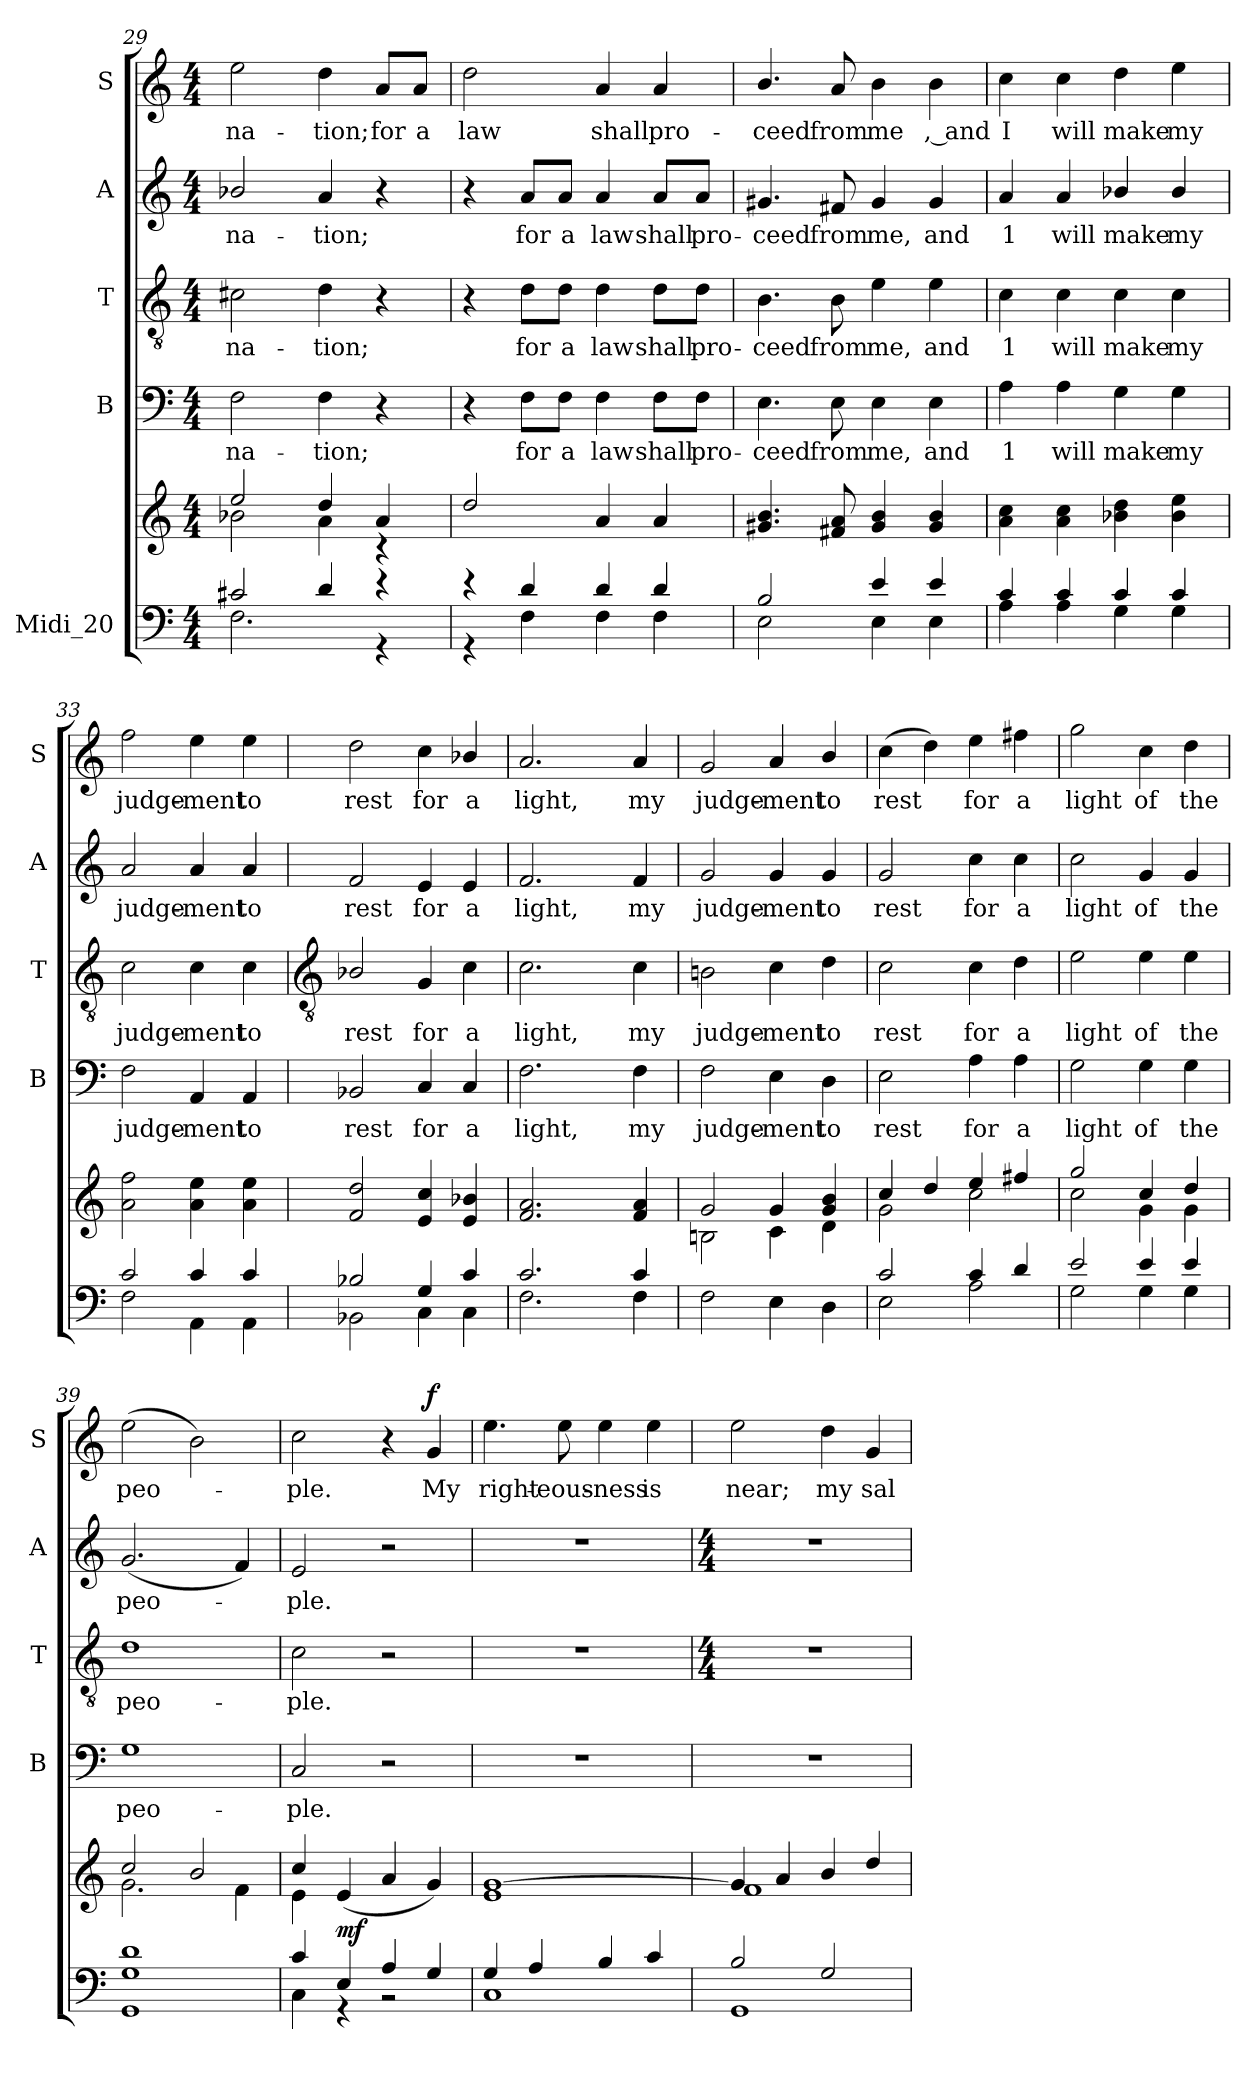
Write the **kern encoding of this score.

**kern	**kern	**dynam	**kern	**text	**kern	**text	**kern	**text	**kern	**text	**dynam
*part5	*part5	*part5	*part4	*part4	*part3	*part3	*part2	*part2	*part1	*part1	*part1
*staff6	*staff5	*staff5/6	*staff4	*staff4	*staff3	*staff3	*staff2	*staff2	*staff1	*staff1	*staff1
*I"Midi_20	*	*	*I"B	*	*I"T	*	*I"A	*	*I"S	*	*
*	*	*	*I'B	*	*I'T	*	*I'A	*	*I'S	*	*
*clefF4	*clefG2	*	*clefF4	*	*clefGv2	*	*clefG2	*	*clefG2	*	*
*k[]	*k[]	*	*k[]	*	*k[]	*	*k[]	*	*k[]	*	*
*C:	*C:	*	*C:	*	*C:	*	*C:	*	*C:	*	*
*M4/4	*M4/4	*	*M4/4	*	*M4/4	*	*M4/4	*	*M4/4	*	*
=29	=29	=29	=29	=29	=29	=29	=29	=29	=29	=29	=29
*^	*^	*	*	*	*	*	*	*	*	*	*
!	!	!	!	!	!	!LO:LY:b	!	!LO:LY:b	!	!LO:LY:b	!	!LO:LY:b	!
2c#X/	2.F\	2ee/	2b-X\	.	2F	na-	2c#X	na-	2b-X/	na-	2ee	na-	.
!	!	!	!	!	!	!LO:LY:b	!	!LO:LY:b	!	!LO:LY:b	!	!LO:LY:b	!
4d/	.	4dd/	4a\	.	4F	-tion;	4d	-tion;	4a	-tion;	4dd	-tion;	.
!	!	!	!	!	!	!	!	!	!	!	!	!LO:LY:b	!
4r	4r	4a/	4r	.	4r	.	4r	.	4r	.	8a/L	for	.
!	!	!	!	!	!	!	!	!	!	!	!	!LO:LY:b	!
.	.	.	.	.	.	.	.	.	.	.	8a/J	a	.
=30	=30	=30	=30	=30	=30	=30	=30	=30	=30	=30	=30	=30	=30
!	!	!	!	!	!	!	!	!	!	!	!	!LO:LY:b	!
4r	4r	2dd/	2ryy	.	4r	.	4r	.	4r	.	2dd	law	.
!	!	!	!	!	!	!LO:LY:b	!	!LO:LY:b	!	!LO:LY:b	!	!	!
4d/	4F\	.	.	.	8F\L	for	8d\L	for	8a/L	for	.	.	.
!	!	!	!	!	!	!LO:LY:b	!	!LO:LY:b	!	!LO:LY:b	!	!	!
.	.	.	.	.	8F\J	a	8d\J	a	8a/J	a	.	.	.
!	!	!	!	!	!	!LO:LY:b	!	!LO:LY:b	!	!LO:LY:b	!	!LO:LY:b	!
4d/	4F\	4a/	2ryy	.	4F	law	4d	law	4a	law	4a	shall	.
!	!	!	!	!	!	!LO:LY:b	!	!LO:LY:b	!	!LO:LY:b	!	!LO:LY:b	!
4d/	4F\	4a/	.	.	8F\L	shall	8d\L	shall	8a/L	shall	4a	pro-	.
!	!	!	!	!	!	!LO:LY:b	!	!LO:LY:b	!	!LO:LY:b	!	!	!
.	.	.	.	.	8F\J	pro-	8d\J	pro-	8a/J	pro-	.	.	.
=31	=31	=31	=31	=31	=31	=31	=31	=31	=31	=31	=31	=31	=31
!	!	!	!	!	!	!LO:LY:b	!	!LO:LY:b	!	!LO:LY:b	!	!LO:LY:b	!
2B/	2E\	4.g#X/ 4.b/	2ryy	.	4.E	-ceed	4.B	-ceed	4.g#X	-ceed	4.b/	-ceed	.
!	!	!	!	!	!	!LO:LY:b	!	!LO:LY:b	!	!LO:LY:b	!	!LO:LY:b	!
.	.	8f#X/ 8a/	.	.	8E	from	8B	from	8f#X	from	8a	from	.
!	!	!	!	!	!	!LO:LY:b	!	!LO:LY:b	!	!LO:LY:b	!	!LO:LY:b	!
4e/	4E\	4g#/ 4b/	2ryy	.	4E	me,	4e	me,	4g#	me,	4b	me	.
!	!	!	!	!	!	!LO:LY:b	!	!LO:LY:b	!	!LO:LY:b	!	!LO:LY:b	!
4e/	4E\	4g#/ 4b/	.	.	4E	and	4e	and	4g#	and	4b	, and	.
=32	=32	=32	=32	=32	=32	=32	=32	=32	=32	=32	=32	=32	=32
!	!	!	!	!	!	!LO:LY:b	!	!LO:LY:b	!	!LO:LY:b	!	!LO:LY:b	!
4c/	4A\	4a\ 4cc\	2ryy	.	4A	1	4c	1	4a	1	4cc	I	.
!	!	!	!	!	!	!LO:LY:b	!	!LO:LY:b	!	!LO:LY:b	!	!LO:LY:b	!
4c/	4A\	4a\ 4cc\	.	.	4A	will	4c	will	4a	will	4cc	will	.
!	!	!	!	!	!	!LO:LY:b	!	!LO:LY:b	!	!LO:LY:b	!	!LO:LY:b	!
4c/	4G\	4b-X\ 4dd\	2ryy	.	4G	make	4c	make	4b-X/	make	4dd	make	.
!	!	!	!	!	!	!LO:LY:b	!	!LO:LY:b	!	!LO:LY:b	!	!LO:LY:b	!
4c/	4G\	4b-\ 4ee\	.	.	4G	my	4c	my	4b-/	my	4ee	my	.
=33	=33	=33	=33	=33	=33	=33	=33	=33	=33	=33	=33	=33	=33
!	!	!	!	!	!	!LO:LY:b	!	!LO:LY:b	!	!LO:LY:b	!	!LO:LY:b	!
2c/	2F\	2a\ 2ff\	2ryy	.	2F	judge-	2c	judge-	2a	judge-	2ff	judge-	.
!	!	!	!	!	!	!LO:LY:b	!	!LO:LY:b	!	!LO:LY:b	!	!LO:LY:b	!
4c/	4AA\	4a\ 4ee\	2ryy	.	4AA	-ment	4c	-ment	4a	-ment	4ee	-ment	.
!	!	!	!	!	!	!LO:LY:b	!	!LO:LY:b	!	!LO:LY:b	!	!LO:LY:b	!
4c/	4AA\	4a\ 4ee\	.	.	4AA	to	4c	to	4a	to	4ee	to	.
!!LO:LB:g=z
=34	=34	=34	=34	=34	=34	=34	=34	=34	=34	=34	=34	=34	=34
*	*	*	*	*	*	*	*clefGv2	*	*	*	*	*	*
!	!	!	!	!	!	!LO:LY:b	!	!LO:LY:b	!	!LO:LY:b	!	!LO:LY:b	!
2B-X/	2BB-X\	2f/ 2dd/	2ryy	.	2BB-X	rest	2B-X/	rest	2f	rest	2dd	rest	.
!	!	!	!	!	!	!LO:LY:b	!	!LO:LY:b	!	!LO:LY:b	!	!LO:LY:b	!
4G/	4C\	4e/ 4cc/	2ryy	.	4C	for	4G	for	4e	for	4cc	for	.
!	!	!	!	!	!	!LO:LY:b	!	!LO:LY:b	!	!LO:LY:b	!	!LO:LY:b	!
4c/	4C\	4e/ 4b-X/	.	.	4C	a	4c	a	4e	a	4b-X/	a	.
=35	=35	=35	=35	=35	=35	=35	=35	=35	=35	=35	=35	=35	=35
!	!	!	!	!	!	!LO:LY:b	!	!LO:LY:b	!	!LO:LY:b	!	!LO:LY:b	!
2.c/	2.F\	2.f/ 2.a/	2ryy	.	2.F	light,	2.c	light,	2.f	light,	2.a	light,	.
.	.	.	2ryy	.	.	.	.	.	.	.	.	.	.
!	!	!	!	!	!	!LO:LY:b	!	!LO:LY:b	!	!LO:LY:b	!	!LO:LY:b	!
4c/	4F\	4f/ 4a/	.	.	4F	my	4c	my	4f	my	4a	my	.
=36	=36	=36	=36	=36	=36	=36	=36	=36	=36	=36	=36	=36	=36
!	!	!	!	!	!	!LO:LY:b	!	!LO:LY:b	!	!LO:LY:b	!	!LO:LY:b	!
2F\	2ryy	2g/	2Bn\	.	2F	judge-	2Bn	judge-	2g	judge-	2g	judge-	.
!	!	!	!	!	!	!LO:LY:b	!	!LO:LY:b	!	!LO:LY:b	!	!LO:LY:b	!
4E\	2ryy	4g/	4c\	.	4E	-ment	4c	-ment	4g	-ment	4a	-ment	.
!	!	!	!	!	!	!LO:LY:b	!	!LO:LY:b	!	!LO:LY:b	!	!LO:LY:b	!
4D\	.	4g/ 4b/	4d\	.	4D	to	4d	to	4g	to	4b/	to	.
=37	=37	=37	=37	=37	=37	=37	=37	=37	=37	=37	=37	=37	=37
!	!	!	!	!	!	!LO:LY:b	!	!LO:LY:b	!	!LO:LY:b	!	!LO:LY:b	!
2c/	2E\	4cc/	2g\	.	2E	rest	2c	rest	2g	rest	(>4cc	rest	.
.	.	4dd/	.	.	.	.	.	.	.	.	4dd)	.	.
!	!	!	!	!	!	!LO:LY:b	!	!LO:LY:b	!	!LO:LY:b	!	!LO:LY:b	!
4c/	2A\	4ee/	2cc\	.	4A	for	4c	for	4cc	for	4ee	for	.
!	!	!	!	!	!	!LO:LY:b	!	!LO:LY:b	!	!LO:LY:b	!	!LO:LY:b	!
4d/	.	4ff#X/	.	.	4A	a	4d	a	4cc	a	4ff#X	a	.
=38	=38	=38	=38	=38	=38	=38	=38	=38	=38	=38	=38	=38	=38
!	!	!	!	!	!	!LO:LY:b	!	!LO:LY:b	!	!LO:LY:b	!	!LO:LY:b	!
2e/	2G\	2gg/	2cc\	.	2G	light	2e	light	2cc	light	2gg	light	.
!	!	!	!	!	!	!LO:LY:b	!	!LO:LY:b	!	!LO:LY:b	!	!LO:LY:b	!
4e/	4G\	4cc/	4g\	.	4G	of	4e	of	4g	of	4cc	of	.
!	!	!	!	!	!	!LO:LY:b	!	!LO:LY:b	!	!LO:LY:b	!	!LO:LY:b	!
4e/	4G\	4dd/	4g\	.	4G	the	4e	the	4g	the	4dd	the	.
=39	=39	=39	=39	=39	=39	=39	=39	=39	=39	=39	=39	=39	=39
!	!	!	!	!	!	!LO:LY:b	!	!LO:LY:b	!	!LO:LY:b	!	!LO:LY:b	!
1G/ 1d/	1GG\	2cc/	2.g\	.	1G	peo-	1d	peo-	(<2.g	peo-	(>2ee	peo-	.
.	.	2b/	.	.	.	.	.	.	.	.	2b)	.	.
.	.	.	4f\	.	.	.	.	.	4f)	.	.	.	.
=40	=40	=40	=40	=40	=40	=40	=40	=40	=40	=40	=40	=40	=40
!	!	!	!	!	!	!LO:LY:b	!	!LO:LY:b	!	!LO:LY:b	!	!LO:LY:b	!
4c/	4C\	4cc/	4e\	.	2C	-ple.	2c	-ple.	2e	ple.	2cc	ple.	.
!	!	!	!	!LO:DY:b	!	!	!	!	!	!	!	!	!
4E/	4r	(>4e/	4ryy	mf	.	.	.	.	.	.	.	.	.
4A/	2r	4a/	2ryy	.	2r	.	2r	.	2r	.	4r	.	.
!	!	!	!	!	!	!	!	!	!	!	!	!LO:LY:b	!LO:DY:b
4G/	.	4g/)	.	.	.	.	.	.	.	.	4g	My	f
=41	=41	=41	=41	=41	=41	=41	=41	=41	=41	=41	=41	=41	=41
!	!	!	!	!	!	!	!	!	!	!	!	!LO:LY:b	!
4G/	1C\	[1g/	1e\	.	1r	.	1r	.	1r	.	4.ee	right-	.
4A/	.	.	.	.	.	.	.	.	.	.	.	.	.
!	!	!	!	!	!	!	!	!	!	!	!	!LO:LY:b	!
.	.	.	.	.	.	.	.	.	.	.	8ee	-eous-	.
!	!	!	!	!	!	!	!	!	!	!	!	!LO:LY:b	!
4B/	.	.	.	.	.	.	.	.	.	.	4ee	-ness	.
!	!	!	!	!	!	!	!	!	!	!	!	!LO:LY:b	!
4c/	.	.	.	.	.	.	.	.	.	.	4ee	is	.
!!LO:LB:g=z
=42	=42	=42	=42	=42	=42	=42	=42	=42	=42	=42	=42	=42	=42
*	*	*	*	*	*	*	*M4/4	*	*M4/4	*	*	*	*
!	!	!	!	!	!	!	!	!	!	!	!	!LO:LY:b	!
2B/	1GG\	4g/]	1f\	.	1r	.	1r	.	1r	.	2ee	near;	.
.	.	4a/	.	.	.	.	.	.	.	.	.	.	.
!	!	!	!	!	!	!	!	!	!	!	!	!LO:LY:b	!
2G/	.	4b/	.	.	.	.	.	.	.	.	4dd	my	.
!	!	!	!	!	!	!	!	!	!	!	!	!LO:LY:b	!
.	.	4dd/	.	.	.	.	.	.	.	.	4g	sal-	.
*v	*v	*	*	*	*	*	*	*	*	*	*	*	*
*	*v	*v	*	*	*	*	*	*	*	*	*	*
=	=	=	=	=	=	=	=	=	=	=	=
*-	*-	*-	*-	*-	*-	*-	*-	*-	*-	*-	*-
